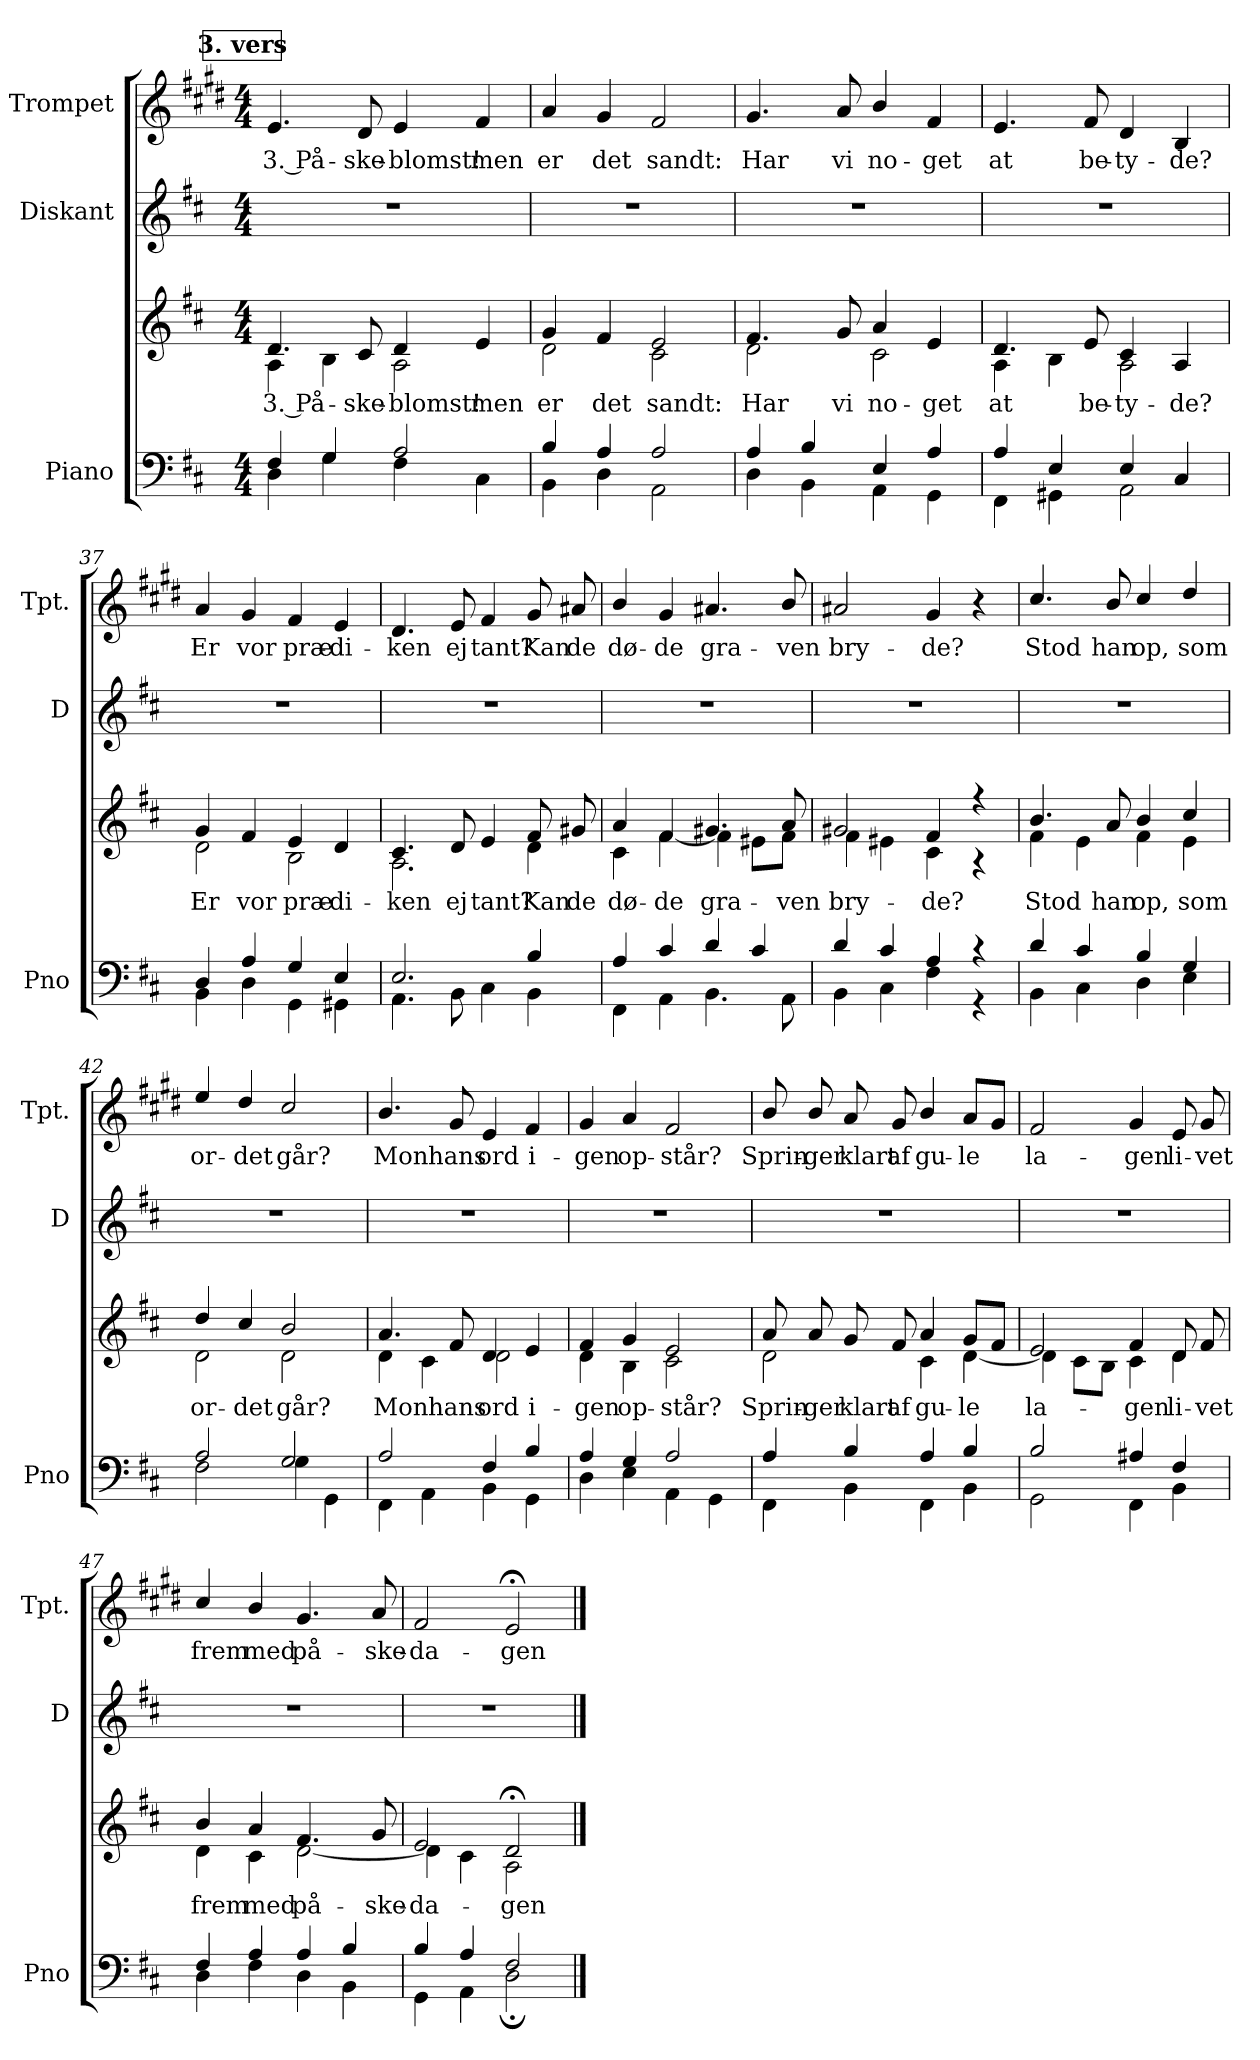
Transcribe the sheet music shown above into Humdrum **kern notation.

**kern	**kern	**text	**kern	**kern	**text
*part3	*part3	*part3	*part2	*part1	*part1
*staff4	*staff3	*staff3	*staff2	*staff1	*staff1
*I"Piano	*	*	*I"Diskant	*I"Trompet	*
*I'Pno	*	*	*I'D	*I'Tpt.	*
!!LO:PB:g=z
*clefF4	*clefG2	*	*clefG2	*clefG2	*
*	*	*	*	*ITrd1c2	*
*k[f#c#]	*k[f#c#]	*	*k[f#c#]	*k[f#c#]	*
*M4/4	*M4/4	*	*M4/4	*M4/4	*
!!LO:REH:place=s1:a:B:fs=14:t=3. vers
=33	=33	=33	=33	=33	=33
*^	*	*	*	*	*
!	!	!	!LO:LY:b	!	!	!LO:LY:b
*	*	*^	*	*	*	*
4F#/	4D\	4.d/	4A\	3. På-	1r	4.d/	3. På-
4G/	4G\	.	4B\	.	.	.	.
!	!	!	!	!LO:LY:b	!	!	!LO:LY:b
.	.	8c#/	.	-ske-	.	8c#/	-ske-
!	!	!	!	!LO:LY:b	!	!	!LO:LY:b
2A/	4F#\	4d/	2A\	-blomst!	.	4d/	-blomst!
!	!	!	!	!LO:LY:b	!	!	!LO:LY:b
.	4C#\	4e/	.	men	.	4e/	men
=34	=34	=34	=34	=34	=34	=34	=34
!	!	!	!	!LO:LY:b	!	!	!LO:LY:b
4B/	4BB\	4g/	2d\	er	1r	4g/	er
!	!	!	!	!LO:LY:b	!	!	!LO:LY:b
4A/	4D\	4f#/	.	det	.	4f#/	det
!	!	!	!	!LO:LY:b	!	!	!LO:LY:b
2A/	2AA\	2e/	2c#\	sandt:	.	2e/	sandt:
=35	=35	=35	=35	=35	=35	=35	=35
!	!	!	!	!LO:LY:b	!	!	!LO:LY:b
4A/	4D\	4.f#/	2d\	Har	1r	4.f#/	Har
4B/	4BB\	.	.	.	.	.	.
!	!	!	!	!LO:LY:b	!	!	!LO:LY:b
.	.	8g/	.	vi	.	8g/	vi
!	!	!	!	!LO:LY:b	!	!	!LO:LY:b
4E/	4AA\	4a/	2c#\	no-	.	4a/	no-
!	!	!	!	!LO:LY:b	!	!	!LO:LY:b
4A/	4GG\	4e/	.	-get	.	4e/	-get
=36	=36	=36	=36	=36	=36	=36	=36
!	!	!	!	!LO:LY:b	!	!	!LO:LY:b
4A/	4FF#\	4.d/	4A\	at	1r	4.d/	at
4E/	4GG#X\	.	4B\	.	.	.	.
!	!	!	!	!LO:LY:b	!	!	!LO:LY:b
.	.	8e/	.	be-	.	8e/	be-
!	!	!	!	!LO:LY:b	!	!	!LO:LY:b
4E/	2AA\	4c#/	2A\	-ty-	.	4c#/	-ty-
!	!	!	!	!LO:LY:b	!	!	!LO:LY:b
4C#/	.	4A/	.	-de?	.	4A/	-de?
!!LO:LB:g=z
=37	=37	=37	=37	=37	=37	=37	=37
!	!	!	!	!LO:LY:b	!	!	!LO:LY:b
4D/	4BB\	4g/	2d\	Er	1r	4g/	Er
!	!	!	!	!LO:LY:b	!	!	!LO:LY:b
4A/	4D\	4f#/	.	vor	.	4f#/	vor
!	!	!	!	!LO:LY:b	!	!	!LO:LY:b
4G/	4GG\	4e/	2B\	præ-	.	4e/	præ-
!	!	!	!	!LO:LY:b	!	!	!LO:LY:b
4E/	4GG#X\	4d/	.	-di-	.	4d/	-di-
=38	=38	=38	=38	=38	=38	=38	=38
!	!	!	!	!LO:LY:b	!	!	!LO:LY:b
2.E/	4.AA\	4.c#/	2.A\	-ken	1r	4.c#/	-ken
!	!	!	!	!LO:LY:b	!	!	!LO:LY:b
.	8BB\	8d/	.	ej	.	8d/	ej
!	!	!	!	!LO:LY:b	!	!	!LO:LY:b
.	4C#\	4e/	.	tant?	.	4e/	tant?
!	!	!	!	!LO:LY:b	!	!	!LO:LY:b
4B/	4BB\	8f#/	4d\	Kan	.	8f#/	Kan
!	!	!	!	!LO:LY:b	!	!	!LO:LY:b
.	.	8g#X/	.	de	.	8g#X/	de
=39	=39	=39	=39	=39	=39	=39	=39
!	!	!	!	!LO:LY:b	!	!	!LO:LY:b
4A/	4FF#\	4a/	4c#\	dø-	1r	4a/	dø-
!	!	!	!	!LO:LY:b	!	!	!LO:LY:b
4c#/	4AA\	4f#/	[<4f#\	-de	.	4f#/	-de
!	!	!	!	!LO:LY:b	!	!	!LO:LY:b
4d/	4.BB\	4.g#X/	4f#\]	gra-	.	4.g#X/	gra-
4c#/	.	.	8e#X\L	.	.	.	.
!	!	!	!	!LO:LY:b	!	!	!LO:LY:b
.	8AA\	8a/	8f#\J	-ven	.	8a/	-ven
=40	=40	=40	=40	=40	=40	=40	=40
!	!	!	!	!LO:LY:b	!	!	!LO:LY:b
4d/	4BB\	2g#X/	4f#\	bry-	1r	2g#X/	bry-
4c#/	4C#\	.	4e#X\	.	.	.	.
!	!	!	!	!LO:LY:b	!	!	!LO:LY:b
4A/	4F#\	4f#/	4c#\	-de?	.	4f#/	-de?
4r	4r	4r	4r	.	.	4r	.
!!LO:LB:g=z
=41	=41	=41	=41	=41	=41	=41	=41
!	!	!	!	!LO:LY:b	!	!	!LO:LY:b
4d/	4BB\	4.b/	4f#\	Stod	1r	4.b/	Stod
4c#/	4C#\	.	4e\	.	.	.	.
!	!	!	!	!LO:LY:b	!	!	!LO:LY:b
.	.	8a/	.	han	.	8a/	han
!	!	!	!	!LO:LY:b	!	!	!LO:LY:b
4B/	4D\	4b/	4f#\	op,	.	4b/	op,
!	!	!	!	!LO:LY:b	!	!	!LO:LY:b
4G/	4E\	4cc#/	4e\	som	.	4cc#/	som
=42	=42	=42	=42	=42	=42	=42	=42
!	!	!	!	!LO:LY:b	!	!	!LO:LY:b
2A/	2F#\	4dd/	2d\	or-	1r	4dd/	or-
!	!	!	!	!LO:LY:b	!	!	!LO:LY:b
.	.	4cc#/	.	-det	.	4cc#/	-det
!	!	!	!	!LO:LY:b	!	!	!LO:LY:b
2G/	4G\	2b/	2d\	går?	.	2b/	går?
.	4GG\	.	.	.	.	.	.
=43	=43	=43	=43	=43	=43	=43	=43
!	!	!	!	!LO:LY:b	!	!	!LO:LY:b
2A/	4FF#\	4.a/	4d\	Mon	1r	4.a/	Mon
.	4AA\	.	4c#\	.	.	.	.
!	!	!	!	!LO:LY:b	!	!	!LO:LY:b
.	.	8f#/	.	hans	.	8f#/	hans
!	!	!	!	!LO:LY:b	!	!	!LO:LY:b
4F#/	4BB\	4d/	2d\	ord	.	4d/	ord
!	!	!	!	!LO:LY:b	!	!	!LO:LY:b
4B/	4GG\	4e/	.	i-	.	4e/	i-
=44	=44	=44	=44	=44	=44	=44	=44
!	!	!	!	!LO:LY:b	!	!	!LO:LY:b
4A/	4D\	4f#/	4d\	-gen	1r	4f#/	-gen
!	!	!	!	!LO:LY:b	!	!	!LO:LY:b
4G/	4E\	4g/	4B\	op-	.	4g/	op-
!	!	!	!	!LO:LY:b	!	!	!LO:LY:b
2A/	4AA\	2e/	2c#\	-står?	.	2e/	-står?
.	4GG\	.	.	.	.	.	.
!!LO:PB:g=z
=45	=45	=45	=45	=45	=45	=45	=45
!	!	!	!	!LO:LY:b	!	!	!LO:LY:b
4A/	4FF#\	8a/	2d\	Sprin-	1r	8a/	Sprin-
!	!	!	!	!LO:LY:b	!	!	!LO:LY:b
.	.	8a/	.	-ger	.	8a/	-ger
!	!	!	!	!LO:LY:b	!	!	!LO:LY:b
4B/	4BB\	8g/	.	klart	.	8g/	klart
!	!	!	!	!LO:LY:b	!	!	!LO:LY:b
.	.	8f#/	.	af	.	8f#/	af
!	!	!	!	!LO:LY:b	!	!	!LO:LY:b
4A/	4FF#\	4a/	4c#\	gu-	.	4a/	gu-
!	!	!	!	!LO:LY:b	!	!	!LO:LY:b
4B/	4BB\	8g/L	[<4d\	-le	.	8g/L	-le
.	.	8f#/J	.	.	.	8f#/J	.
=46	=46	=46	=46	=46	=46	=46	=46
!	!	!	!	!LO:LY:b	!	!	!LO:LY:b
2B/	2GG\	2e/	4d\]	la-	1r	2e/	la-
.	.	.	8c#\L	.	.	.	.
.	.	.	8B\J	.	.	.	.
!	!	!	!	!LO:LY:b	!	!	!LO:LY:b
4A#X/	4FF#\	4f#/	4c#\	-gen	.	4f#/	-gen
!	!	!	!	!LO:LY:b	!	!	!LO:LY:b
4F#/	4BB\	8d/	4d\	li-	.	8d/	li-
!	!	!	!	!LO:LY:b	!	!	!LO:LY:b
.	.	8f#/	.	-vet	.	8f#/	-vet
=47	=47	=47	=47	=47	=47	=47	=47
!	!	!	!	!LO:LY:b	!	!	!LO:LY:b
4F#/	4D\	4b/	4d\	frem	1r	4b/	frem
!	!	!	!	!LO:LY:b	!	!	!LO:LY:b
4A/	4F#\	4a/	4c#\	med	.	4a/	med
!	!	!	!	!LO:LY:b	!	!	!LO:LY:b
4A/	4D\	4.f#/	[<2d\	på-	.	4.f#/	på-
4B/	4BB\	.	.	.	.	.	.
!	!	!	!	!LO:LY:b	!	!	!LO:LY:b
.	.	8g/	.	-ske-	.	8g/	-ske-
=48	=48	=48	=48	=48	=48	=48	=48
!	!	!	!	!LO:LY:b	!	!	!LO:LY:b
4B/	4GG\	2e/	4d\]	-da-	1r	2e/	-da-
4A/	4AA\	.	4c#\	.	.	.	.
!	!	!	!	!LO:LY:b	!	!	!LO:LY:b
2F#/	2D;\	2d;</	2A\	-gen	.	2d;</	-gen
*v	*v	*	*	*	*	*	*
*	*v	*v	*	*	*	*
==	==	==	==	==	==
*-	*-	*-	*-	*-	*-
